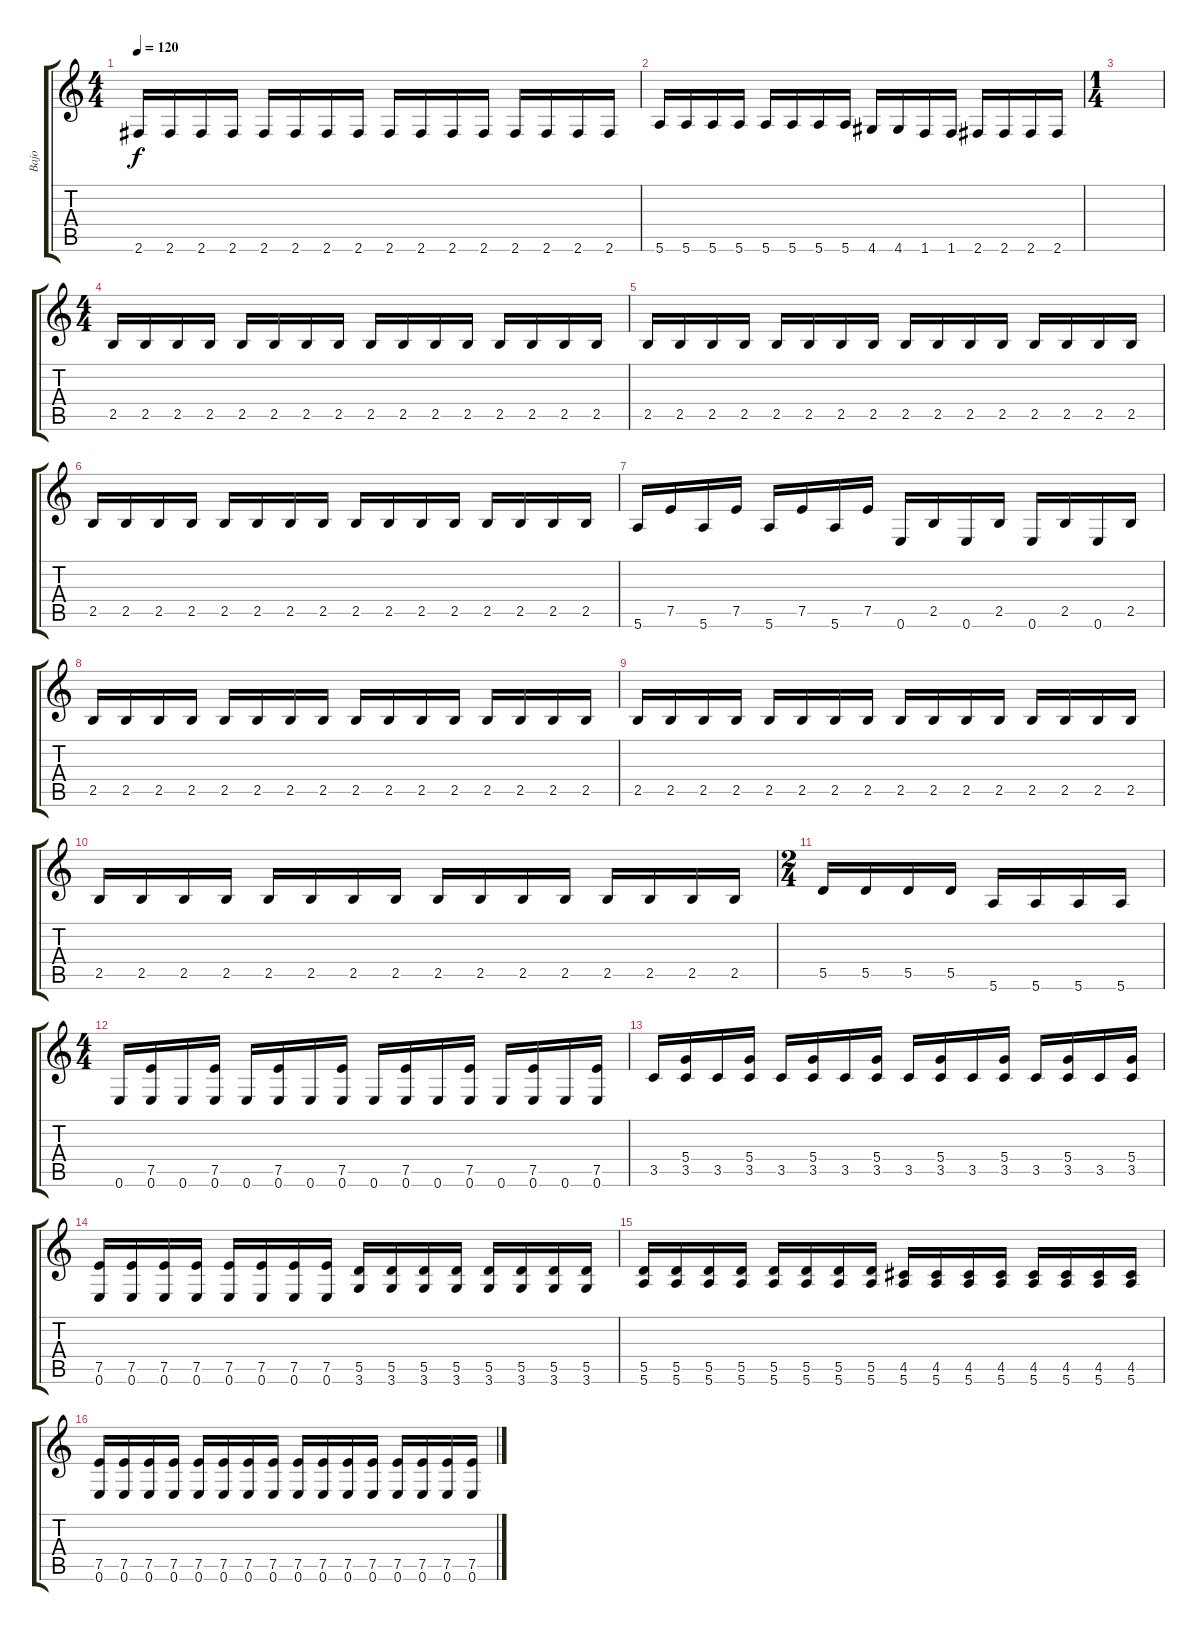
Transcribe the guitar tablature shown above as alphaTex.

\track ("Bajo" "Bajo") {instrument acousticbass}
\staff {score tabs}
\tuning (E4 B3 G3 D3 A2 E2) {hide}
\ts (4 4)
\tempo 120
\clef g2
\ks c
2.6.16{dy f} 2.6.16 2.6.16 2.6.16 2.6.16 2.6.16 2.6.16 2.6.16 2.6.16 2.6.16 2.6.16 2.6.16 2.6.16 2.6.16 2.6.16 2.6.16 |
5.6.16 5.6.16 5.6.16 5.6.16 5.6.16 5.6.16 5.6.16 5.6.16 4.6.16 4.6.16 1.6.16 1.6.16 2.6.16 2.6.16 2.6.16 2.6.16 |
\ts (1 4)
|
\ts (4 4)
2.5.16 2.5.16 2.5.16 2.5.16 2.5.16 2.5.16 2.5.16 2.5.16 2.5.16 2.5.16 2.5.16 2.5.16 2.5.16 2.5.16 2.5.16 2.5.16 |
2.5.16 2.5.16 2.5.16 2.5.16 2.5.16 2.5.16 2.5.16 2.5.16 2.5.16 2.5.16 2.5.16 2.5.16 2.5.16 2.5.16 2.5.16 2.5.16 |
2.5.16 2.5.16 2.5.16 2.5.16 2.5.16 2.5.16 2.5.16 2.5.16 2.5.16 2.5.16 2.5.16 2.5.16 2.5.16 2.5.16 2.5.16 2.5.16 |
5.6.16 7.5.16 5.6.16 7.5.16 5.6.16 7.5.16 5.6.16 7.5.16 0.6.16 2.5.16 0.6.16 2.5.16 0.6.16 2.5.16 0.6.16 2.5.16 |
2.5.16 2.5.16 2.5.16 2.5.16 2.5.16 2.5.16 2.5.16 2.5.16 2.5.16 2.5.16 2.5.16 2.5.16 2.5.16 2.5.16 2.5.16 2.5.16 |
2.5.16 2.5.16 2.5.16 2.5.16 2.5.16 2.5.16 2.5.16 2.5.16 2.5.16 2.5.16 2.5.16 2.5.16 2.5.16 2.5.16 2.5.16 2.5.16 |
2.5.16 2.5.16 2.5.16 2.5.16 2.5.16 2.5.16 2.5.16 2.5.16 2.5.16 2.5.16 2.5.16 2.5.16 2.5.16 2.5.16 2.5.16 2.5.16 |
\ts (2 4)
5.5.16 5.5.16 5.5.16 5.5.16 5.6.16 5.6.16 5.6.16 5.6.16 |
\ts (4 4)
0.6.16 (7.5 0.6).16 0.6.16 (7.5 0.6).16 0.6.16 (7.5 0.6).16 0.6.16 (7.5 0.6).16 0.6.16 (7.5 0.6).16 0.6.16 (7.5 0.6).16 0.6.16 (7.5 0.6).16 0.6.16 (7.5 0.6).16 |
3.5.16 (5.4 3.5).16 3.5.16 (5.4 3.5).16 3.5.16 (5.4 3.5).16 3.5.16 (5.4 3.5).16 3.5.16 (5.4 3.5).16 3.5.16 (5.4 3.5).16 3.5.16 (5.4 3.5).16 3.5.16 (5.4 3.5).16 |
(7.5 0.6).16 (7.5 0.6).16 (7.5 0.6).16 (7.5 0.6).16 (7.5 0.6).16 (7.5 0.6).16 (7.5 0.6).16 (7.5 0.6).16 (5.5 3.6).16 (5.5 3.6).16 (5.5 3.6).16 (5.5 3.6).16 (5.5 3.6).16 (5.5 3.6).16 (5.5 3.6).16 (5.5 3.6).16 |
(5.5 5.6).16 (5.5 5.6).16 (5.5 5.6).16 (5.5 5.6).16 (5.5 5.6).16 (5.5 5.6).16 (5.5 5.6).16 (5.5 5.6).16 (4.5 5.6).16 (4.5 5.6).16 (4.5 5.6).16 (4.5 5.6).16 (4.5 5.6).16 (4.5 5.6).16 (4.5 5.6).16 (4.5 5.6).16 |
(7.5 0.6).16 (7.5 0.6).16 (7.5 0.6).16 (7.5 0.6).16 (7.5 0.6).16 (7.5 0.6).16 (7.5 0.6).16 (7.5 0.6).16 (7.5 0.6).16 (7.5 0.6).16 (7.5 0.6).16 (7.5 0.6).16 (7.5 0.6).16 (7.5 0.6).16 (7.5 0.6).16 (7.5 0.6).16
